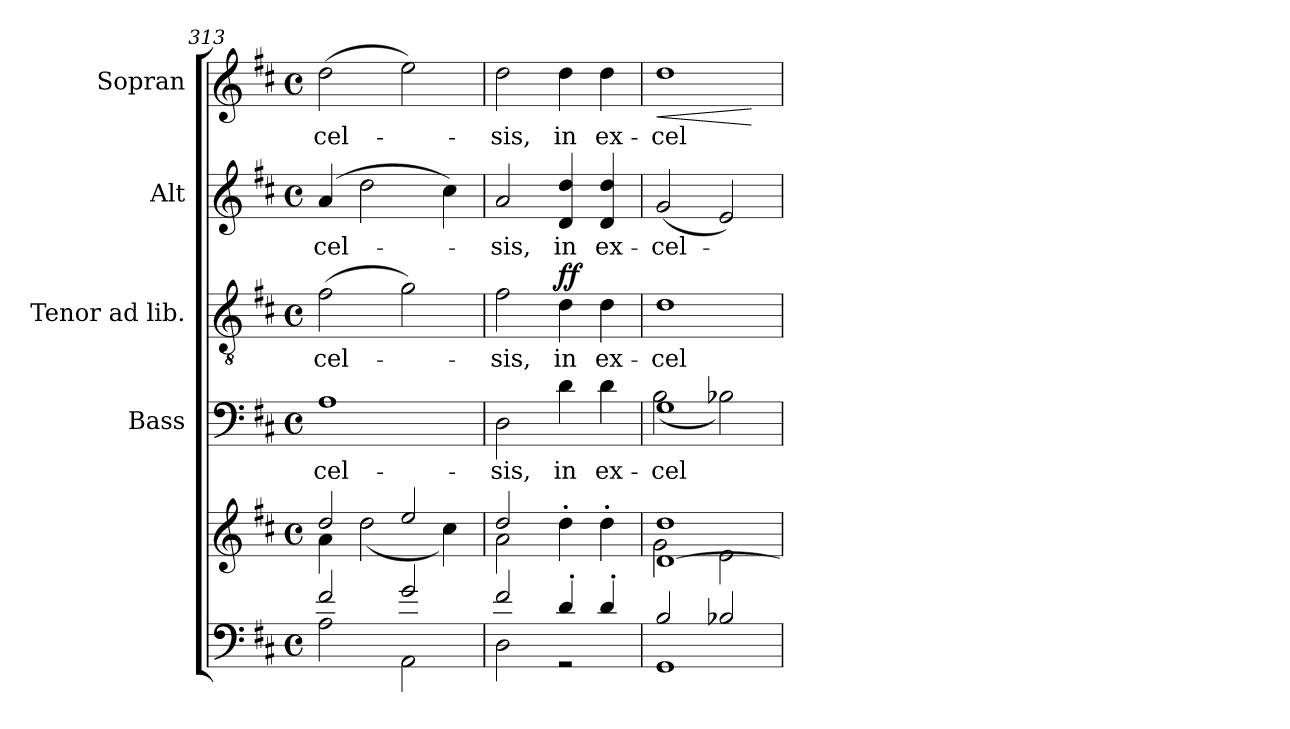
**kern	**kern	**kern	**text	**kern	**text	**dynam	**kern	**text	**kern	**text	**dynam
*part5	*part5	*part4	*part4	*part3	*part3	*part3	*part2	*part2	*part1	*part1	*part1
*staff6	*staff5	*staff4	*staff4	*staff3	*staff3	*staff3	*staff2	*staff2	*staff1	*staff1	*staff1
*	*	*I"Bass	*	*I"Tenor ad lib.	*	*	*I"Alt	*	*I"Sopran	*	*
*	*	*I'B.	*	*I'T.	*	*	*I'A.	*	*I'S.	*	*
*clefF4	*clefG2	*clefF4	*	*clefGv2	*	*	*clefG2	*	*clefG2	*	*
*k[f#c#]	*k[f#c#]	*k[f#c#]	*	*k[f#c#]	*	*	*k[f#c#]	*	*k[f#c#]	*	*
*D:	*D:	*D:	*	*D:	*	*	*D:	*	*D:	*	*
*M4/4	*M4/4	*M4/4	*	*M4/4	*	*	*M4/4	*	*M4/4	*	*
*met(c)	*met(c)	*met(c)	*	*met(c)	*	*	*met(c)	*	*met(c)	*	*
=313	=313	=313	=313	=313	=313	=313	=313	=313	=313	=313	=313
*^	*^	*	*	*	*	*	*	*	*	*	*
!	!	!	!	!	!LO:LY:b	!	!LO:LY:b	!	!	!LO:LY:b	!	!LO:LY:b	!
2f#/	2A\	2dd/	4a\	1A	-cel-	(>2f#\	-cel-	.	(4a/	-cel-	(>2dd\	-cel-	.
.	.	.	(<2dd\	.	.	.	.	.	2dd\	.	.	.	.
2g/	2AA\	2ee/	.	.	.	2g\)	.	.	.	.	2ee\)	.	.
.	.	.	4cc#\)	.	.	.	.	.	4cc#\)	.	.	.	.
=314	=314	=314	=314	=314	=314	=314	=314	=314	=314	=314	=314	=314	=314
!	!	!	!	!	!LO:LY:b	!	!LO:LY:b	!	!	!LO:LY:b	!	!LO:LY:b	!
2f#/	2D\	2dd/	2a\	2D\	-sis,	2f#\	-sis,	.	2a/	-sis,	2dd\	-sis,	.
!	!	!	!	!	!LO:LY:b	!	!LO:LY:b	!LO:DY:a	!	!LO:LY:b	!	!LO:LY:b	!
4d'</	2r	2ryy	4dd'>\	4d\	in	4d\	in	ff	4d/ 4dd/	in	4dd\	in	.
!	!	!	!	!	!LO:LY:b	!	!LO:LY:b	!	!	!LO:LY:b	!	!LO:LY:b	!
4d'</	.	.	4dd'>\	4d\	ex-	4d\	ex-	.	4d/ 4dd/	ex-	4dd\	ex-	.
=315	=315	=315	=315	=315	=315	=315	=315	=315	=315	=315	=315	=315	=315
!	!	!	!	!	!LO:LY:b	!	!LO:LY:b	!	!	!LO:LY:b	!	!LO:LY:b	!LO:HP:b
*	*	*	*	*^	*	*	*	*	*	*	*	*	*
2B/	1GG	[<1d 1dd	2g\	1G	(>2B\	-cel-	1d	-cel-	.	(<2g/	-cel-	1dd	-cel-	<
2B-X/	.	.	2e\	.	2B-X\)	.	.	.	.	2e/)	.	.	.	.
*v	*v	*	*	*v	*v	*	*	*	*	*	*	*	*	*
*	*v	*v	*	*	*	*	*	*	*	*	*	*
.	.	.	.	.	.	.	.	.	.	.	[
=	=	=	=	=	=	=	=	=	=	=	=
*-	*-	*-	*-	*-	*-	*-	*-	*-	*-	*-	*-
